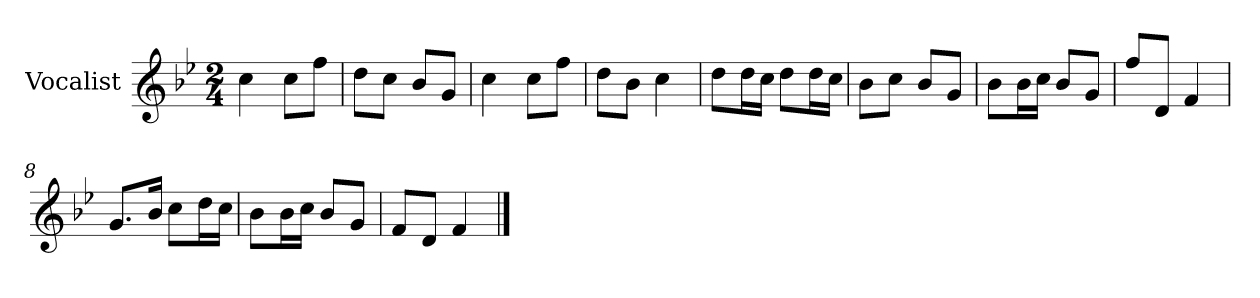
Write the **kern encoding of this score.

**kern
*part1
*staff1
*I"Vocalist
*k[b-e-]
*B-:
*M2/4
=
4cc
8ccL
8ffJ
=1
8ddL
8ccJ
8b-L
8gJ
=2
4cc
8ccL
8ffJ
=3
8ddL
8b-J
4cc
=4
8ddL
16ddL
16ccJJ
8ddL
16ddL
16ccJJ
=5
8b-L
8ccJ
8b-L
8gJ
=6
8b-L
16b-L
16ccJJ
8b-L
8gJ
=7
8ffL
8dJ
4f
=8
8.gL
16b-Jk
8ccL
16ddL
16ccJJ
=9
8b-L
16b-L
16ccJJ
8b-L
8gJ
=10
8fL
8dJ
4f
==
*-
